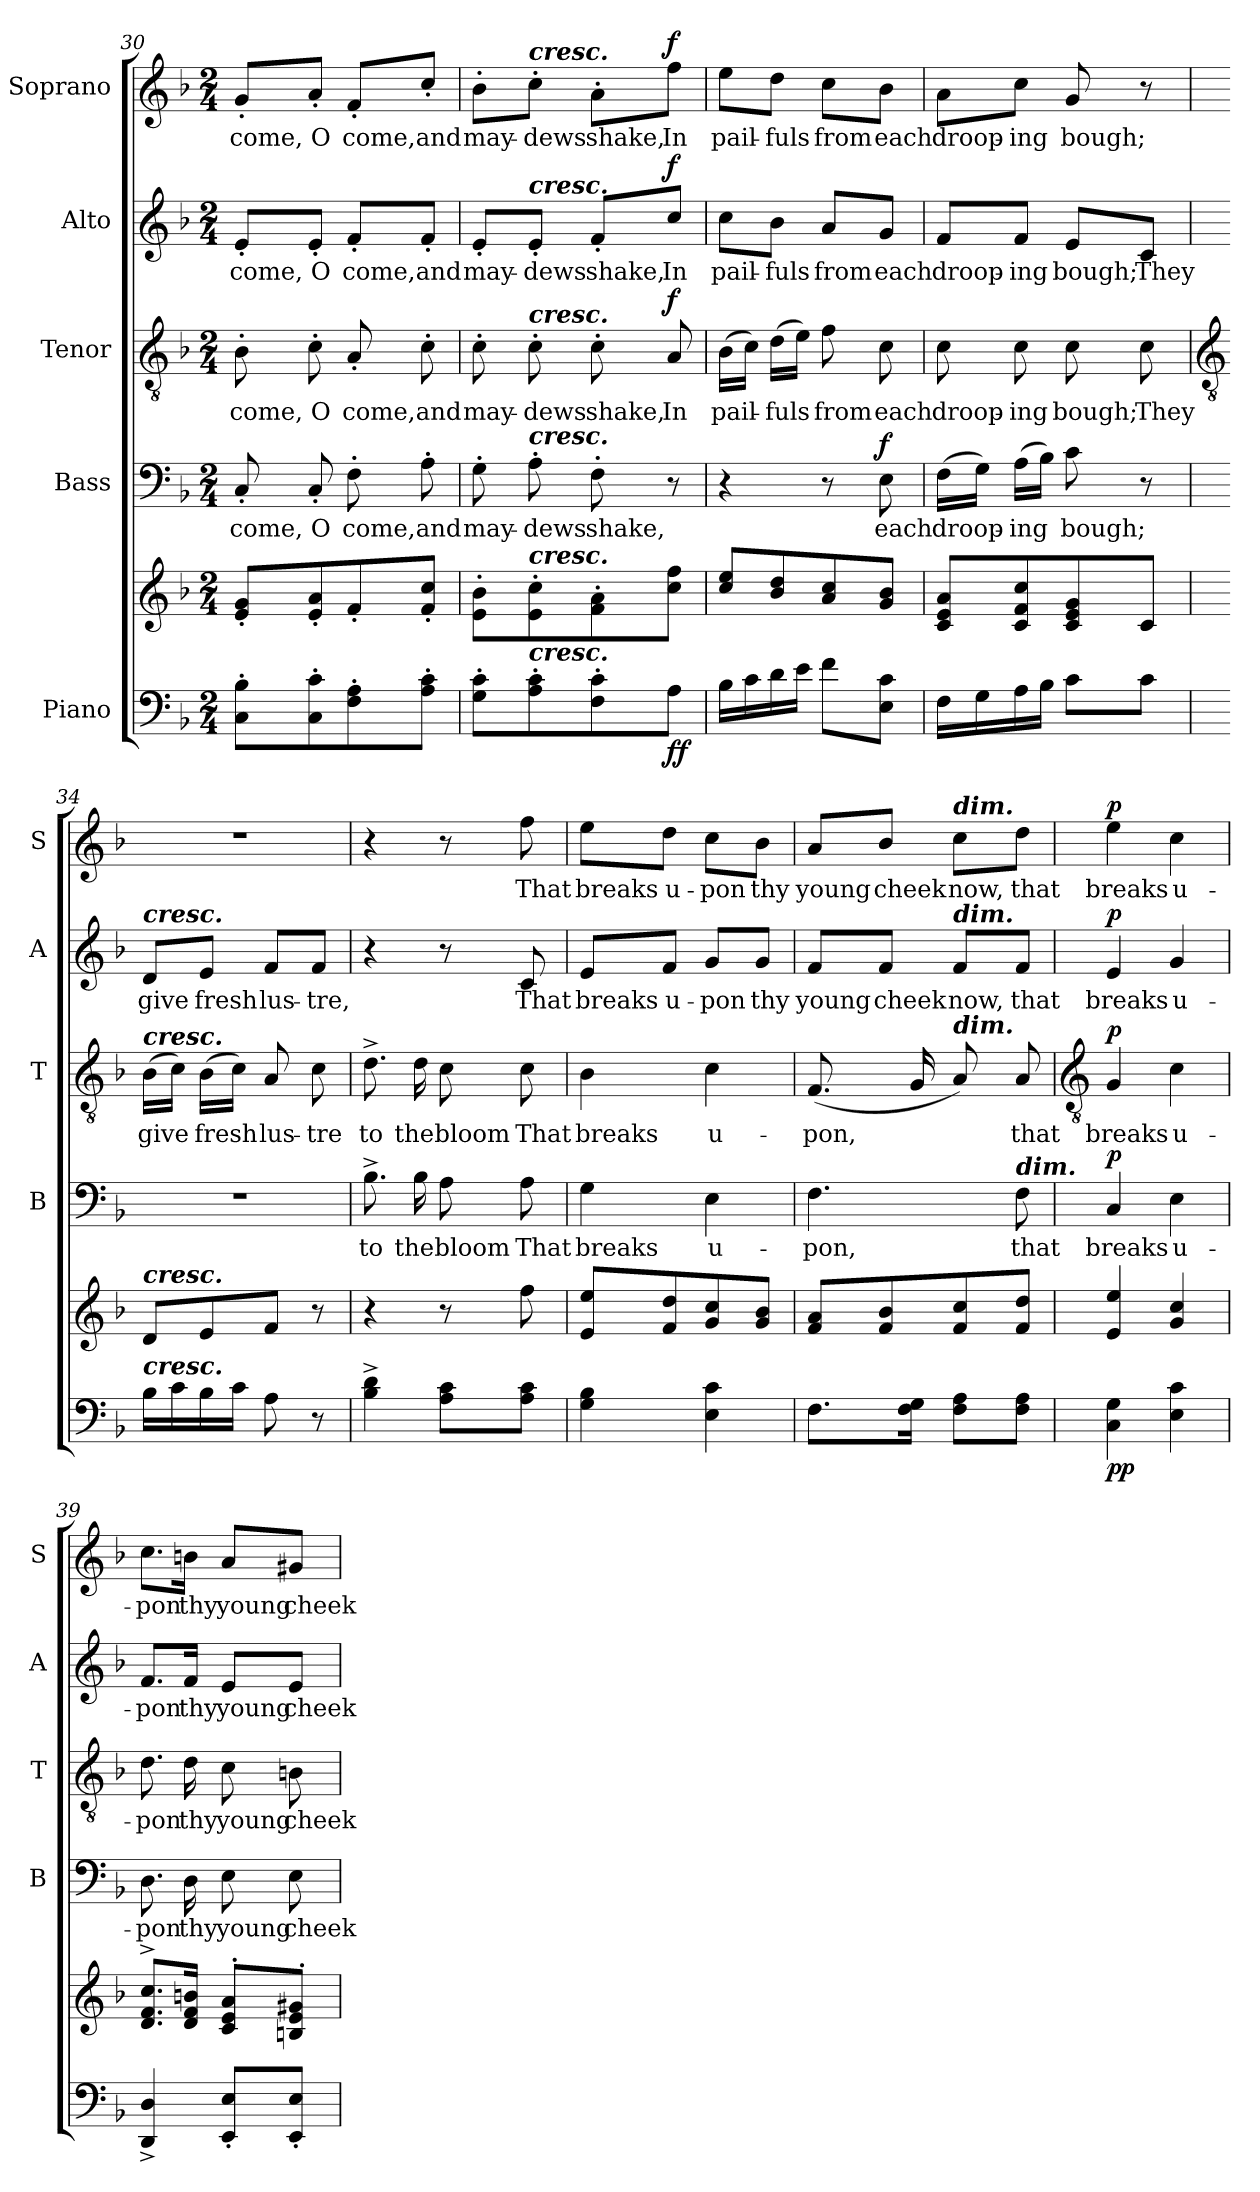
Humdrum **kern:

**kern	**kern	**dynam	**kern	**text	**dynam	**kern	**text	**dynam	**kern	**text	**dynam	**kern	**text	**dynam
*part5	*part5	*part5	*part4	*part4	*part4	*part3	*part3	*part3	*part2	*part2	*part2	*part1	*part1	*part1
*staff6	*staff5	*staff5/6	*staff4	*staff4	*staff4	*staff3	*staff3	*staff3	*staff2	*staff2	*staff2	*staff1	*staff1	*staff1
*I"Piano	*	*	*I"Bass	*	*	*I"Tenor	*	*	*I"Alto	*	*	*I"Soprano	*	*
*	*	*	*I'B	*	*	*I'T	*	*	*I'A	*	*	*I'S	*	*
*clefF4	*clefG2	*	*clefF4	*	*	*clefGv2	*	*	*clefG2	*	*	*clefG2	*	*
*k[b-]	*k[b-]	*	*k[b-]	*	*	*k[b-]	*	*	*k[b-]	*	*	*k[b-]	*	*
*F:	*F:	*	*F:	*	*	*F:	*	*	*F:	*	*	*F:	*	*
*M2/4	*M2/4	*	*M2/4	*	*	*M2/4	*	*	*M2/4	*	*	*M2/4	*	*
=30	=30	=30	=30	=30	=30	=30	=30	=30	=30	=30	=30	=30	=30	=30
!	!	!	!	!LO:LY:b	!	!	!LO:LY:b	!	!	!LO:LY:b	!	!	!LO:LY:b	!
8C' 8B-'L	8e' 8g'L	.	8C'	come,	.	8B-'	come,	.	8e'/L	come,	.	8g'/L	come,	.
!	!	!	!	!LO:LY:b	!	!	!LO:LY:b	!	!	!LO:LY:b	!	!	!LO:LY:b	!
8C' 8c'	8e' 8a'	.	8C'	O	.	8c'	O	.	8e'/J	O	.	8a'/J	O	.
!	!	!	!	!LO:LY:b	!	!	!LO:LY:b	!	!	!LO:LY:b	!	!	!LO:LY:b	!
8F' 8A'	8f'	.	8F'	come,	.	8A'	come,	.	8f'/L	come,	.	8f'/L	come,	.
!	!	!	!	!LO:LY:b	!	!	!LO:LY:b	!	!	!LO:LY:b	!	!	!LO:LY:b	!
8A' 8c'J	8f' 8cc'J	.	8A'	and	.	8c'	and	.	8f'/J	and	.	8cc'/J	and	.
=31	=31	=31	=31	=31	=31	=31	=31	=31	=31	=31	=31	=31	=31	=31
!	!	!	!	!LO:LY:b	!	!	!LO:LY:b	!	!	!LO:LY:b	!	!	!LO:LY:b	!
8G' 8c'L	8e' 8b-'L	.	8G'	may-	.	8c'	may-	.	8e'/L	may-	.	8b-'\L	may-	.
!	!	!	!	!	!	!	!	!	!	!	!	!LO:TX:a:Bi:t=cresc.	!	!
!	!	!	!	!	!	!	!	!	!LO:TX:a:Bi:t=cresc.	!	!	!	!	!
!	!	!	!	!	!	!LO:TX:a:Bi:t=cresc.	!	!	!	!	!	!	!	!
!	!	!	!LO:TX:a:Bi:t=cresc.	!	!	!	!	!	!	!	!	!	!	!
!	!LO:TX:a:Bi:t=cresc.	!	!	!	!	!	!	!	!	!	!	!	!	!
!LO:TX:a:Bi:t=cresc.	!	!	!	!	!	!	!	!	!	!	!	!	!	!
!	!	!	!	!LO:LY:b	!	!	!LO:LY:b	!	!	!LO:LY:b	!	!	!LO:LY:b	!
8A' 8c'	8e' 8cc'	.	8A'	-dews	.	8c'	-dews	.	8e'/J	-dews	.	8cc'\J	-dews	.
!	!	!	!	!LO:LY:b	!	!	!LO:LY:b	!	!	!LO:LY:b	!	!	!LO:LY:b	!
8F' 8c'	8f' 8a'	.	8F'	shake,	.	8c'	shake,	.	8f'/L	shake,	.	8a'\L	shake,	.
!	!	!LO:DY:b=2	!	!	!	!	!LO:LY:b	!	!	!LO:LY:b	!	!	!LO:LY:b	!
!	!	!LO:DY:n=1:b	!	!	!	!	!	!LO:DY:b	!	!	!LO:DY:b	!	!	!LO:DY:b
8AJ	8cc 8ffJ	f f	8r	.	.	8A	In	f	8cc/J	In	f	8ff\J	In	f
=32	=32	=32	=32	=32	=32	=32	=32	=32	=32	=32	=32	=32	=32	=32
!	!	!	!	!	!	!	!LO:LY:b	!	!	!LO:LY:b	!	!	!LO:LY:b	!
16B-LL	8cc 8eeL	.	4r	.	.	(>16B-LL	pail-	.	8cc\L	pail-	.	8ee\L	pail-	.
16c	.	.	.	.	.	16cJJ)	.	.	.	.	.	.	.	.
!	!	!	!	!	!	!	!LO:LY:b	!	!	!LO:LY:b	!	!	!LO:LY:b	!
16d	8b- 8dd	.	.	.	.	(>16dLL	fuls	.	8b-\J	-fuls	.	8dd\J	-fuls	.
16eJJ	.	.	.	.	.	16eJJ)	.	.	.	.	.	.	.	.
!	!	!	!	!	!	!	!LO:LY:b	!	!	!LO:LY:b	!	!	!LO:LY:b	!
8fL	8a 8cc	.	8r	.	.	8f	from	.	8a/L	from	.	8cc\L	from	.
!	!	!	!	!LO:LY:b	!LO:DY:b	!	!LO:LY:b	!	!	!LO:LY:b	!	!	!LO:LY:b	!
8E 8cJ	8g/ 8b-/J	.	8E	each	f	8c	each	.	8g/J	each	.	8b-\J	each	.
=33	=33	=33	=33	=33	=33	=33	=33	=33	=33	=33	=33	=33	=33	=33
!	!	!	!	!LO:LY:b	!	!	!LO:LY:b	!	!	!LO:LY:b	!	!	!LO:LY:b	!
16FLL	8c 8e 8aL	.	(>16FLL	droop-	.	8c	droop-	.	8f/L	droop-	.	8a\L	droop-	.
16G	.	.	16GJJ)	.	.	.	.	.	.	.	.	.	.	.
!	!	!	!	!LO:LY:b	!	!	!LO:LY:b	!	!	!LO:LY:b	!	!	!LO:LY:b	!
16A	8c 8f 8cc	.	(>16ALL	ing	.	8c	-ing	.	8f/J	-ing	.	8cc\J	-ing	.
16B-JJ	.	.	16B-JJ)	.	.	.	.	.	.	.	.	.	.	.
!	!	!	!	!LO:LY:b	!	!	!LO:LY:b	!	!	!LO:LY:b	!	!	!LO:LY:b	!
8cL	8c 8e 8g	.	8c	bough;	.	8c	bough;	.	8e/L	bough;	.	8g	bough;	.
!	!	!	!	!	!	!	!LO:LY:b	!	!	!LO:LY:b	!	!	!	!
8cJ	8cJ	.	8r	.	.	8c	They	.	8c/J	They	.	8r	.	.
!!LO:LB:g=z
=34	=34	=34	=34	=34	=34	=34	=34	=34	=34	=34	=34	=34	=34	=34
*	*	*	*	*	*	*clefGv2	*	*	*	*	*	*	*	*
!	!	!	!	!	!	!	!	!	!LO:TX:a:Bi:t=cresc.	!	!	!	!	!
!	!	!	!	!	!	!LO:TX:a:Bi:t=cresc.	!	!	!	!	!	!	!	!
!	!LO:TX:a:Bi:t=cresc.	!	!	!	!	!	!	!	!	!	!	!	!	!
!LO:TX:a:Bi:t=cresc.	!	!	!	!	!	!	!	!	!	!	!	!	!	!
!	!	!	!LO:N:vis=1	!	!	!	!LO:LY:b	!	!	!LO:LY:b	!	!LO:N:vis=1	!	!
16B-LL	8dL	.	2r	.	.	(>16B-LL	give	.	8d/L	give	.	2r	.	.
16c	.	.	.	.	.	16cJJ)	.	.	.	.	.	.	.	.
!	!	!	!	!	!	!	!LO:LY:b	!	!	!LO:LY:b	!	!	!	!
16B-	8e	.	.	.	.	(>16B-LL	fresh	.	8e/J	fresh	.	.	.	.
16cJJ	.	.	.	.	.	16cJJ)	.	.	.	.	.	.	.	.
!	!	!	!	!	!	!	!LO:LY:b	!	!	!LO:LY:b	!	!	!	!
8A	8fJ	.	.	.	.	8A	lus-	.	8f/L	lus-	.	.	.	.
!	!	!	!	!	!	!	!LO:LY:b	!	!	!LO:LY:b	!	!	!	!
8r	8r	.	.	.	.	8c	-tre	.	8f/J	-tre,	.	.	.	.
=35	=35	=35	=35	=35	=35	=35	=35	=35	=35	=35	=35	=35	=35	=35
!	!	!	!	!LO:LY:b	!	!	!LO:LY:b	!	!	!	!	!	!	!
4B-^ 4d^	4r	.	8.B-^	to	.	8.d^	to	.	4r	.	.	4r	.	.
!	!	!	!	!LO:LY:b	!	!	!LO:LY:b	!	!	!	!	!	!	!
.	.	.	16B-	the	.	16d	the	.	.	.	.	.	.	.
!	!	!	!	!LO:LY:b	!	!	!LO:LY:b	!	!	!	!	!	!	!
8A 8cL	8r	.	8A	bloom	.	8c	bloom	.	8r	.	.	8r	.	.
!	!	!	!	!LO:LY:b	!	!	!LO:LY:b	!	!	!LO:LY:b	!	!	!LO:LY:b	!
8A 8cJ	8ff\	.	8A	That	.	8c	That	.	8c	That	.	8ff	That	.
=36	=36	=36	=36	=36	=36	=36	=36	=36	=36	=36	=36	=36	=36	=36
!	!	!	!	!LO:LY:b	!	!	!LO:LY:b	!	!	!LO:LY:b	!	!	!LO:LY:b	!
4G 4B-	8e 8eeL	.	4G	breaks	.	4B-	breaks	.	8e/L	breaks	.	8ee\L	breaks	.
!	!	!	!	!	!	!	!	!	!	!LO:LY:b	!	!	!LO:LY:b	!
.	8f 8dd	.	.	.	.	.	.	.	8f/J	u-	.	8dd\J	u-	.
!	!	!	!	!LO:LY:b	!	!	!LO:LY:b	!	!	!LO:LY:b	!	!	!LO:LY:b	!
4E 4c	8g 8cc	.	4E	u-	.	4c	u-	.	8g/L	-pon	.	8cc\L	-pon	.
!	!	!	!	!	!	!	!	!	!	!LO:LY:b	!	!	!LO:LY:b	!
.	8g/ 8b-/J	.	.	.	.	.	.	.	8g/J	thy	.	8b-\J	thy	.
=37	=37	=37	=37	=37	=37	=37	=37	=37	=37	=37	=37	=37	=37	=37
!	!	!	!	!LO:LY:b	!	!	!LO:LY:b	!	!	!LO:LY:b	!	!	!LO:LY:b	!
8.FL	8f 8aL	.	4.F	-pon,	.	(<8.FL	-pon,	.	8f/L	young	.	8a/L	young	.
!	!	!	!	!	!	!	!	!	!	!LO:LY:b	!	!	!LO:LY:b	!
.	8f 8b-	.	.	.	.	.	.	.	8f/J	cheek	.	8b-/J	cheek	.
16F 16GJ	.	.	.	.	.	16GL	.	.	.	.	.	.	.	.
!	!	!	!	!	!	!	!	!	!	!	!	!LO:TX:a:Bi:t=dim.	!	!
!	!	!	!	!	!	!	!	!	!LO:TX:a:Bi:t=dim.	!	!	!	!	!
!	!	!	!	!	!	!LO:TX:a:Bi:t=dim.	!	!	!	!	!	!	!	!
!	!	!	!	!	!	!	!	!	!	!LO:LY:b	!	!	!LO:LY:b	!
8F 8AL	8f 8cc	.	.	.	.	8AJ)	.	.	8f/L	now,	.	8cc\L	now,	.
!	!	!	!LO:TX:a:Bi:t=dim.	!	!	!	!	!	!	!	!	!	!	!
!	!	!	!	!LO:LY:b	!	!	!LO:LY:b	!	!	!LO:LY:b	!	!	!LO:LY:b	!
8F 8AJ	8f 8ddJ	.	8F	that	.	8A	that	.	8f/J	that	.	8dd\J	that	.
!!LO:LB:g=z
=38	=38	=38	=38	=38	=38	=38	=38	=38	=38	=38	=38	=38	=38	=38
*	*	*	*	*	*	*clefGv2	*	*	*	*	*	*	*	*
*	*^	*	*	*	*	*	*	*	*	*	*	*	*	*
!	!	!LO:N:vis=1	!LO:DY:b=2	!	!LO:LY:b	!	!	!LO:LY:b	!	!	!LO:LY:b	!	!	!LO:LY:b	!
!	!	!	!LO:DY:n=1:b	!	!	!LO:DY:b	!	!	!LO:DY:b	!	!	!LO:DY:b	!	!	!LO:DY:b
4C 4G	4e/ 4ee/	2ryy	p p	4C	breaks	p	4G	breaks	p	4e	breaks	p	4ee	breaks	p
!	!	!	!	!	!LO:LY:b	!	!	!LO:LY:b	!	!	!LO:LY:b	!	!	!LO:LY:b	!
4E 4c	4g/ 4cc/	.	.	4E	u-	.	4c	u-	.	4g	u-	.	4cc	u-	.
=39	=39	=39	=39	=39	=39	=39	=39	=39	=39	=39	=39	=39	=39	=39	=39
!	!	!LO:N:vis=1	!	!	!LO:LY:b	!	!	!LO:LY:b	!	!	!LO:LY:b	!	!	!LO:LY:b	!
4DD^ 4D^	8.d/^ 8.f/^ 8.cc/^L	2ryy	.	8.D	-pon	.	8.d	-pon	.	8.f/L	-pon	.	8.cc\L	-pon	.
!	!	!	!	!	!LO:LY:b	!	!	!LO:LY:b	!	!	!LO:LY:b	!	!	!LO:LY:b	!
.	16d/ 16f/ 16bn/J	.	.	16D	thy	.	16d	thy	.	16f/Jk	thy	.	16bn\Jk	thy	.
!	!	!	!	!	!LO:LY:b	!	!	!LO:LY:b	!	!	!LO:LY:b	!	!	!LO:LY:b	!
8EE' 8E'L	8c/' 8e/' 8a/'L	.	.	8E	young	.	8c	young	.	8e/L	young	.	8a/L	young	.
!	!	!	!	!	!LO:LY:b	!	!	!LO:LY:b	!	!	!LO:LY:b	!	!	!LO:LY:b	!
8EE' 8E'J	8Bn/' 8e/' 8g#X/'J	.	.	8E	cheek	.	8Bn	cheek	.	8e/J	cheek	.	8g#X/J	cheek	.
*	*v	*v	*	*	*	*	*	*	*	*	*	*	*	*	*
=	=	=	=	=	=	=	=	=	=	=	=	=	=	=
*-	*-	*-	*-	*-	*-	*-	*-	*-	*-	*-	*-	*-	*-	*-
